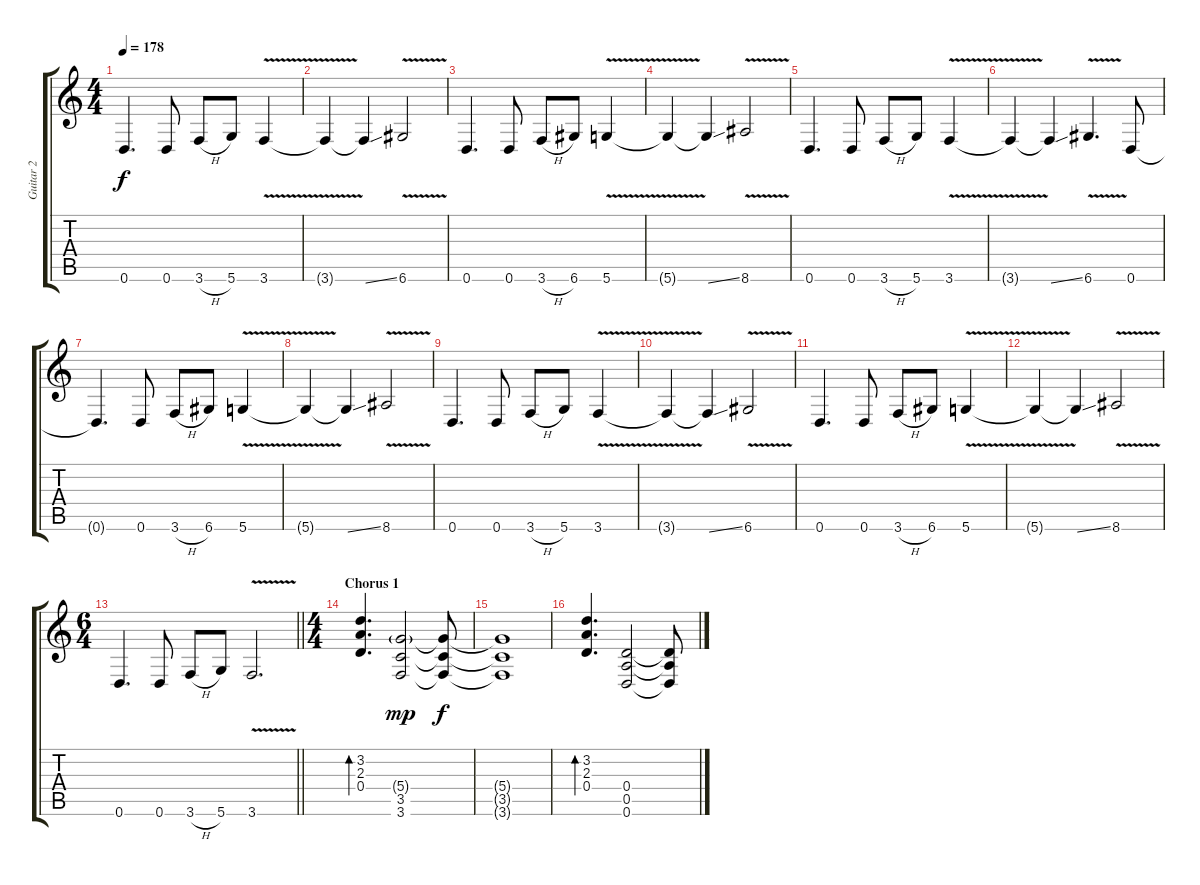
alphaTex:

\track ("Guitar 2" "Guitar 2") {instrument distortionguitar}
\staff {score tabs}
\tuning (E4 B3 G3 D3 A2 D2) {hide}
\ts (4 4)
\tempo 178
\clef g2
\ks c
0.6.4{d dy f} 0.6.8 3.6{h}.8 5.6.8 3.6{v}.4 |
3.6{t}.4 3.6{ss t}.4 6.6{v}.2 |
0.6.4{d} 0.6.8 3.6{h}.8 6.6.8 5.6{v}.4 |
5.6{t}.4 5.6{ss t}.4 8.6{v}.2 |
0.6.4{d} 0.6.8 3.6{h}.8 5.6.8 3.6{v}.4 |
3.6{t}.4 3.6{ss t}.4 6.6{v}.4{d} 0.6.8 |
0.6{t}.4{d} 0.6.8 3.6{h}.8 6.6.8 5.6{v}.4 |
5.6{t}.4 5.6{ss t}.4 8.6{v}.2 |
0.6.4{d} 0.6.8 3.6{h}.8 5.6.8 3.6{v}.4 |
3.6{t}.4 3.6{ss t}.4 6.6{v}.2 |
0.6.4{d} 0.6.8 3.6{h}.8 6.6.8 5.6{v}.4 |
5.6{t}.4 5.6{ss t}.4 8.6{v}.2 |
\ts (6 4)
\barLineRight lightlight
0.6.4{d} 0.6.8 3.6{h}.8 5.6.8 3.6{v}.2{d} |
\ts (4 4)
\section ("" "Chorus 1")
(3.2 2.3 0.4).4{d bd 240} (5.4{g} 3.5 3.6).2{dy mp} (5.4{t} 3.5{t} 3.6{t}).8{dy f} |
(5.4{t} 3.5{t} 3.6{t}).1 |
(3.2 2.3 0.4).4{d bd 240} (0.4 0.5 0.6).2 (0.4{t} 0.5{t} 0.6{t}).8
